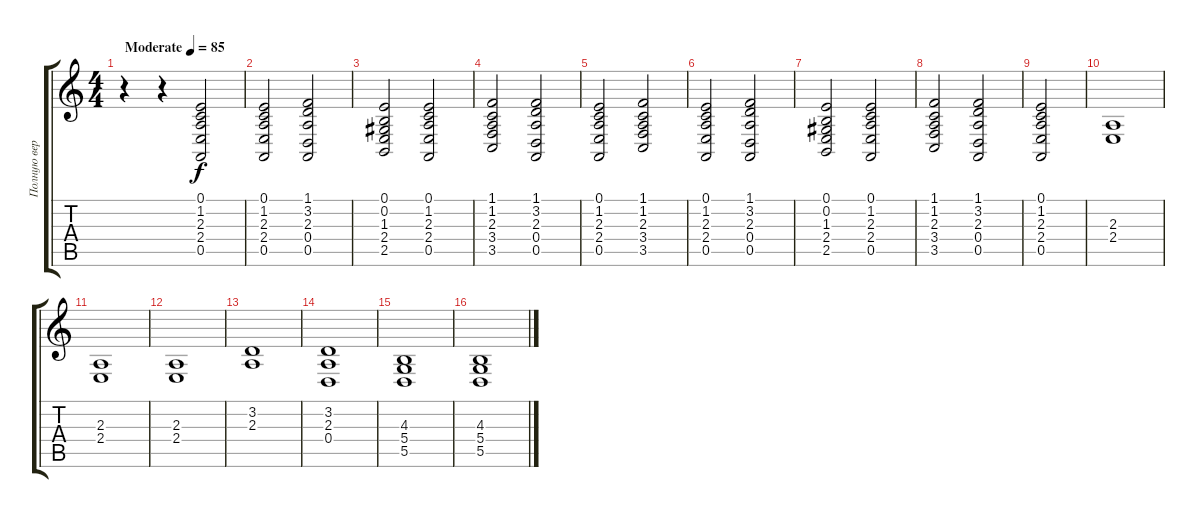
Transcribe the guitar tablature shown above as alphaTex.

\track ("Полную версию" "Полную вер") {instrument pad8sweep}
\staff {score tabs}
\tuning (E4 B3 G3 D3 A2 E2) {hide}
\ts (4 4)
\tempo (85 "Moderate")
\clef g2
\ks c
r.4{dy f instrument pad8sweep} r.4 (0.1 1.2 2.3 2.4 0.5).2 |
(0.1 1.2 2.3 2.4 0.5).2 (1.1 3.2 2.3 0.4 0.5).2 |
(0.1 0.2 1.3 2.4 2.5).2 (0.1 1.2 2.3 2.4 0.5).2 |
(1.1 1.2 2.3 3.4 3.5).2 (1.1 3.2 2.3 0.4 0.5).2 |
(0.1 1.2 2.3 2.4 0.5).2 (1.1 1.2 2.3 3.4 3.5).2 |
(0.1 1.2 2.3 2.4 0.5).2 (1.1 3.2 2.3 0.4 0.5).2 |
(0.1 0.2 1.3 2.4 2.5).2 (0.1 1.2 2.3 2.4 0.5).2 |
(1.1 1.2 2.3 3.4 3.5).2 (1.1 3.2 2.3 0.4 0.5).2 |
(0.1 1.2 2.3 2.4 0.5).2 |
(2.3 2.4).1 |
(2.3 2.4).1 |
(2.3 2.4).1 |
(3.2 2.3).1 |
(3.2 2.3 0.4).1 |
(4.3 5.4 5.5).1 |
(4.3 5.4 5.5).1
